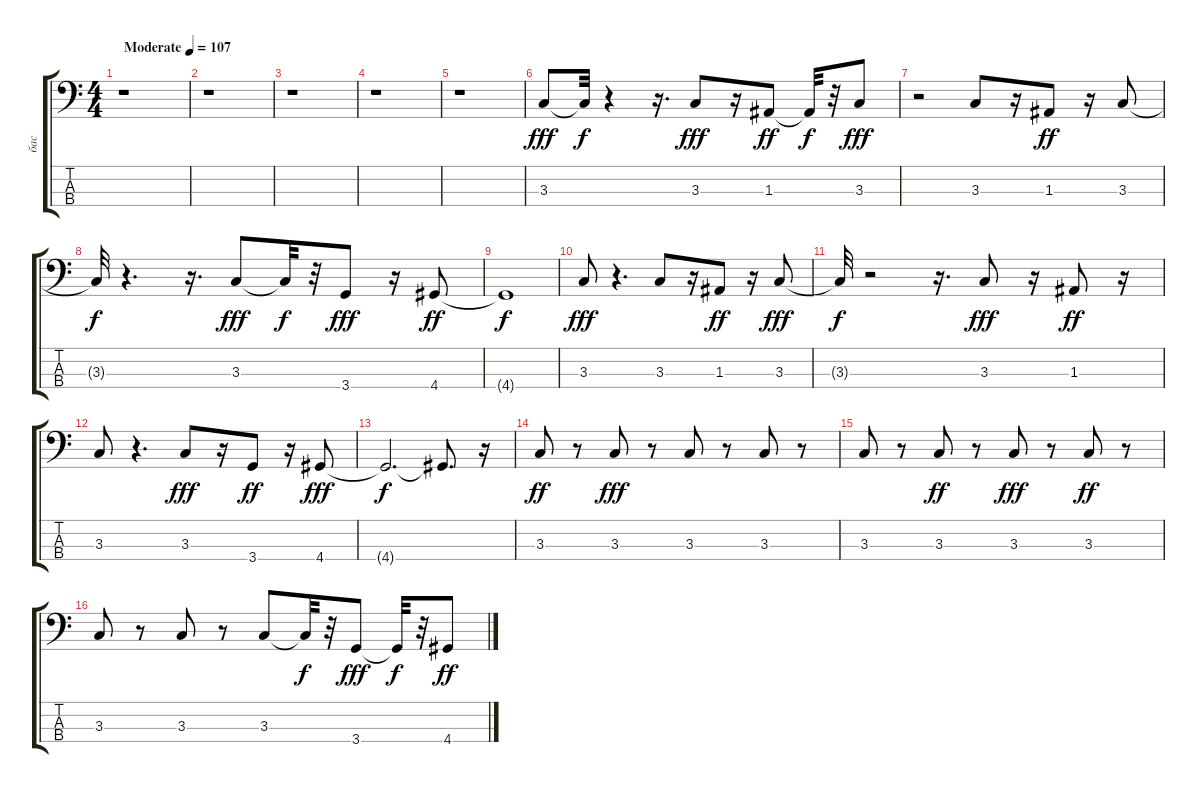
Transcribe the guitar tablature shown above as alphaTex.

\track ("бас" "бас") {instrument acousticguitarsteel}
\staff {score tabs}
\tuning (G2 D2 A1 E1) {hide}
\ts (4 4)
\tempo (107 "Moderate")
\clef f4
\ks c
r.1{dy fff instrument acousticguitarsteel} |
r.1 |
r.1 |
r.1 |
r.1 |
3.3.8 3.3{t}.32{dy f} r.4 r.16{d} 3.3.8{dy fff} r.16 1.3.8{dy ff} 1.3{t}.32{dy f} r.32 3.3.8{dy fff} |
r.2 3.3.8 r.16 1.3.8{dy ff} r.16 3.3.8 |
3.3{t}.32{dy f} r.4{d} r.16{d} 3.3.8{dy fff} 3.3{t}.32{dy f} r.32 3.4.8{dy fff} r.16 4.4.8{dy ff} |
4.4{t}.1{dy f} |
3.3.8{dy fff} r.4{d} 3.3.8 r.16 1.3.8{dy ff} r.16 3.3.8{dy fff} |
3.3{t}.32{dy f} r.2 r.16{d} 3.3.8{dy fff} r.16 1.3.8{dy ff} r.16 |
3.3.8 r.4{d} 3.3.8{dy fff} r.16 3.4.8{dy ff} r.16 4.4.8{dy fff} |
4.4{t}.2{d dy f} 4.4{t}.8{d} r.16 |
3.3.8{dy ff} r.8 3.3.8{dy fff} r.8 3.3.8 r.8 3.3.8 r.8 |
3.3.8 r.8 3.3.8{dy ff} r.8 3.3.8{dy fff} r.8 3.3.8{dy ff} r.8 |
3.3.8 r.8 3.3.8 r.8 3.3.8 3.3{t}.32{dy f} r.32 3.4.8{dy fff} 3.4{t}.32{dy f} r.32 4.4.8{dy ff}
